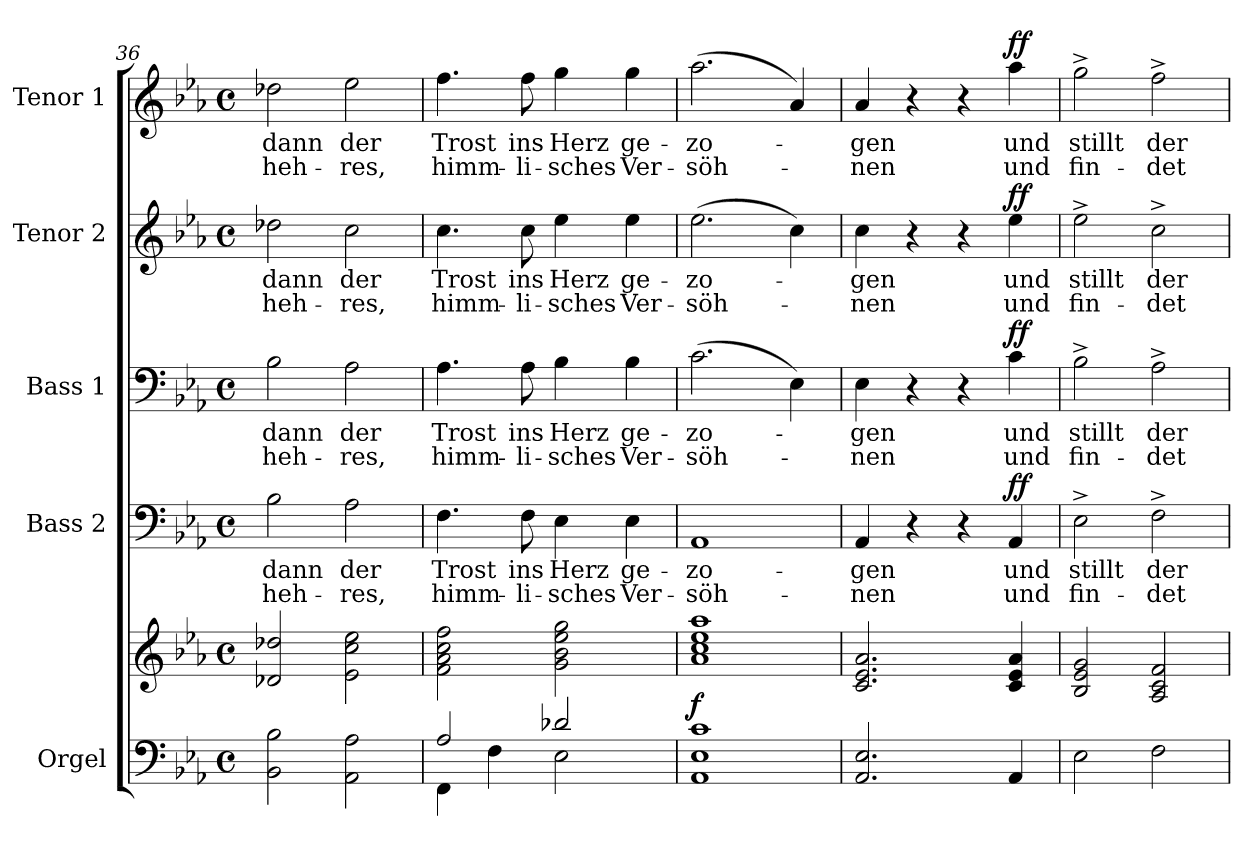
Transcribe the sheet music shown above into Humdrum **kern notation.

**kern	**kern	**dynam	**kern	**text	**text	**dynam	**kern	**text	**text	**dynam	**kern	**text	**text	**dynam	**kern	**text	**text	**dynam
*part5	*part5	*part5	*part4	*part4	*part4	*part4	*part3	*part3	*part3	*part3	*part2	*part2	*part2	*part2	*part1	*part1	*part1	*part1
*staff6	*staff5	*staff5/6	*staff4	*staff4	*staff4	*staff4	*staff3	*staff3	*staff3	*staff3	*staff2	*staff2	*staff2	*staff2	*staff1	*staff1	*staff1	*staff1
*I"Orgel	*	*	*I"Bass 2	*	*	*	*I"Bass 1	*	*	*	*I"Tenor 2	*	*	*	*I"Tenor 1	*	*	*
*I'Org.	*	*	*I'B.	*	*	*	*I'B.	*	*	*	*I'T.	*	*	*	*I'T.	*	*	*
*clefF4	*clefG2	*	*clefF4	*	*	*	*clefF4	*	*	*	*clefG2	*	*	*	*clefG2	*	*	*
*	*	*	*	*	*	*	*	*	*	*	*ITrd7c12	*	*	*	*ITrd7c12	*	*	*
*k[b-e-a-]	*k[b-e-a-]	*	*k[b-e-a-]	*	*	*	*k[b-e-a-]	*	*	*	*k[b-e-a-]	*	*	*	*k[b-e-a-]	*	*	*
*E-:	*E-:	*	*E-:	*	*	*	*E-:	*	*	*	*E-:	*	*	*	*E-:	*	*	*
*M4/4	*M4/4	*	*M4/4	*	*	*	*M4/4	*	*	*	*M4/4	*	*	*	*M4/4	*	*	*
*met(c)	*met(c)	*	*met(c)	*	*	*	*met(c)	*	*	*	*met(c)	*	*	*	*met(c)	*	*	*
=36	=36	=36	=36	=36	=36	=36	=36	=36	=36	=36	=36	=36	=36	=36	=36	=36	=36	=36
!	!	!	!	!LO:LY:b:color=#000000	!LO:LY:b:color=#000000	!	!	!	!	!	!	!	!	!	!	!	!	!
!	!	!	!	!	!	!	!	!LO:LY:b:color=#000000	!LO:LY:b:color=#000000	!	!	!	!	!	!	!	!	!
!	!	!	!	!	!	!	!	!	!	!	!	!LO:LY:b:color=#000000	!LO:LY:b:color=#000000	!	!	!	!	!
!	!	!	!	!	!	!	!	!	!	!	!	!	!	!	!	!LO:LY:b:color=#000000	!LO:LY:b:color=#000000	!
2BB-i\ 2B-i	2d-Xi/ 2dd-Xi	.	2B-i\	dann	heh-	.	2B-i\	dann	heh-	.	2d-Xi\	dann	heh-	.	2d-Xi\	dann	heh-	.
!	!	!	!	!LO:LY:b:color=#000000	!LO:LY:b:color=#000000	!	!	!	!	!	!	!	!	!	!	!	!	!
!	!	!	!	!	!	!	!	!LO:LY:b:color=#000000	!LO:LY:b:color=#000000	!	!	!	!	!	!	!	!	!
!	!	!	!	!	!	!	!	!	!	!	!	!LO:LY:b:color=#000000	!LO:LY:b:color=#000000	!	!	!	!	!
!	!	!	!	!	!	!	!	!	!	!	!	!	!	!	!	!LO:LY:b:color=#000000	!LO:LY:b:color=#000000	!
2AA-i\ 2A-i	2e-i\ 2cci 2ee-i	.	2A-i\	der	-res,	.	2A-i\	der	-res,	.	2ci\	der	-res,	.	2e-i\	der	-res,	.
=37	=37	=37	=37	=37	=37	=37	=37	=37	=37	=37	=37	=37	=37	=37	=37	=37	=37	=37
*^	*	*	*	*	*	*	*	*	*	*	*	*	*	*	*	*	*	*
!	!	!	!	!	!LO:LY:b:color=#000000	!LO:LY:b:color=#000000	!	!	!	!	!	!	!	!	!	!	!	!	!
!	!	!	!	!	!	!	!	!	!LO:LY:b:color=#000000	!LO:LY:b:color=#000000	!	!	!	!	!	!	!	!	!
!	!	!	!	!	!	!	!	!	!	!	!	!	!LO:LY:b:color=#000000	!LO:LY:b:color=#000000	!	!	!	!	!
!	!	!	!	!	!	!	!	!	!	!	!	!	!	!	!	!	!LO:LY:b:color=#000000	!LO:LY:b:color=#000000	!
2A-i/	4FFi\	2fi\ 2a-i 2cci 2ffi	.	4.Fi\	Trost	himm-	.	4.A-i\	Trost	himm-	.	4.ci\	Trost	himm-	.	4.fi\	Trost	himm-	.
.	4Fi\	.	.	.	.	.	.	.	.	.	.	.	.	.	.	.	.	.	.
!	!	!	!	!	!LO:LY:b:color=#000000	!LO:LY:b:color=#000000	!	!	!	!	!	!	!	!	!	!	!	!	!
!	!	!	!	!	!	!	!	!	!LO:LY:b:color=#000000	!LO:LY:b:color=#000000	!	!	!	!	!	!	!	!	!
!	!	!	!	!	!	!	!	!	!	!	!	!	!LO:LY:b:color=#000000	!LO:LY:b:color=#000000	!	!	!	!	!
!	!	!	!	!	!	!	!	!	!	!	!	!	!	!	!	!	!LO:LY:b:color=#000000	!LO:LY:b:color=#000000	!
.	.	.	.	8Fi\	ins	-li-	.	8A-i\	ins	-li-	.	8ci\	ins	-li-	.	8fi\	ins	-li-	.
!	!	!	!	!	!LO:LY:b:color=#000000	!LO:LY:b:color=#000000	!	!	!	!	!	!	!	!	!	!	!	!	!
!	!	!	!	!	!	!	!	!	!LO:LY:b:color=#000000	!LO:LY:b:color=#000000	!	!	!	!	!	!	!	!	!
!	!	!	!	!	!	!	!	!	!	!	!	!	!LO:LY:b:color=#000000	!LO:LY:b:color=#000000	!	!	!	!	!
!	!	!	!	!	!	!	!	!	!	!	!	!	!	!	!	!	!LO:LY:b:color=#000000	!LO:LY:b:color=#000000	!
2d-Xi/	2E-i\	2gi\ 2b-i 2ee-i 2ggi	.	4E-i\	Herz	-sches	.	4B-i\	Herz	-sches	.	4e-i\	Herz	-sches	.	4gi\	Herz	-sches	.
!	!	!	!	!	!LO:LY:b:color=#000000	!LO:LY:b:color=#000000	!	!	!	!	!	!	!	!	!	!	!	!	!
!	!	!	!	!	!	!	!	!	!LO:LY:b:color=#000000	!LO:LY:b:color=#000000	!	!	!	!	!	!	!	!	!
!	!	!	!	!	!	!	!	!	!	!	!	!	!LO:LY:b:color=#000000	!LO:LY:b:color=#000000	!	!	!	!	!
!	!	!	!	!	!	!	!	!	!	!	!	!	!	!	!	!	!LO:LY:b:color=#000000	!LO:LY:b:color=#000000	!
.	.	.	.	4E-i\	ge-	Ver-	.	4B-i\	ge-	Ver-	.	4e-i\	ge-	Ver-	.	4gi\	ge-	Ver-	.
*v	*v	*	*	*	*	*	*	*	*	*	*	*	*	*	*	*	*	*	*
!!LO:PB:g=z
=38	=38	=38	=38	=38	=38	=38	=38	=38	=38	=38	=38	=38	=38	=38	=38	=38	=38	=38
!	!	!	!	!LO:LY:b:color=#000000	!LO:LY:b:color=#000000	!	!	!	!	!	!	!	!	!	!	!	!	!
!	!	!	!	!	!	!	!	!LO:LY:b:color=#000000	!LO:LY:b:color=#000000	!	!	!	!	!	!	!	!	!
!	!	!	!	!	!	!	!	!	!	!	!	!LO:LY:b:color=#000000	!LO:LY:b:color=#000000	!	!	!	!	!
!	!	!	!	!	!	!	!	!	!	!	!	!	!	!	!	!LO:LY:b:color=#000000	!LO:LY:b:color=#000000	!
1AA-i 1E-i 1ci	1a-i 1cci 1ee-i 1aa-i	f	1AA-i	-zo-	-söh-	.	(2.ci\	-zo-	-söh-	.	(2.e-i\	-zo-	-söh-	.	(2.a-i\	-zo-	-söh-	.
.	.	.	.	.	.	.	4E-i\)	.	.	.	4ci\)	.	.	.	4A-i/)	.	.	.
=39	=39	=39	=39	=39	=39	=39	=39	=39	=39	=39	=39	=39	=39	=39	=39	=39	=39	=39
!	!	!	!	!LO:LY:b:color=#000000	!LO:LY:b:color=#000000	!	!	!	!	!	!	!	!	!	!	!	!	!
!	!	!	!	!	!	!	!	!LO:LY:b:color=#000000	!LO:LY:b:color=#000000	!	!	!	!	!	!	!	!	!
!	!	!	!	!	!	!	!	!	!	!	!	!LO:LY:b:color=#000000	!LO:LY:b:color=#000000	!	!	!	!	!
!	!	!	!	!	!	!	!	!	!	!	!	!	!	!	!	!LO:LY:b:color=#000000	!LO:LY:b:color=#000000	!
2.AA-i/ 2.E-i	2.ci/ 2.e-i 2.a-i	.	4AA-i/	-gen	-nen	.	4E-i\	-gen	-nen	.	4ci\	-gen	-nen	.	4A-i/	-gen	-nen	.
.	.	.	4r	.	.	.	4r	.	.	.	4r	.	.	.	4r	.	.	.
.	.	.	4r	.	.	.	4r	.	.	.	4r	.	.	.	4r	.	.	.
!	!	!	!	!LO:LY:b:color=#000000	!LO:LY:b:color=#000000	!	!	!	!	!	!	!	!	!	!	!	!	!
!	!	!	!	!	!	!	!	!LO:LY:b:color=#000000	!LO:LY:b:color=#000000	!	!	!	!	!	!	!	!	!
!	!	!	!	!	!	!	!	!	!	!	!	!LO:LY:b:color=#000000	!LO:LY:b:color=#000000	!	!	!	!	!
!	!	!	!	!	!	!	!	!	!	!	!	!	!	!	!	!LO:LY:b:color=#000000	!LO:LY:b:color=#000000	!
4AA-i/	4ci/ 4e-i 4a-i	.	4AA-i/	und	und	ff	4ci\	und	und	ff	4e-i\	und	und	ff	4a-i\	und	und	ff
=40	=40	=40	=40	=40	=40	=40	=40	=40	=40	=40	=40	=40	=40	=40	=40	=40	=40	=40
!	!	!	!	!LO:LY:b:color=#000000	!LO:LY:b:color=#000000	!	!	!	!	!	!	!	!	!	!	!	!	!
!	!	!	!	!	!	!	!	!LO:LY:b:color=#000000	!LO:LY:b:color=#000000	!	!	!	!	!	!	!	!	!
!	!	!	!	!	!	!	!	!	!	!	!	!LO:LY:b:color=#000000	!LO:LY:b:color=#000000	!	!	!	!	!
!	!	!	!	!	!	!	!	!	!	!	!	!	!	!	!	!LO:LY:b:color=#000000	!LO:LY:b:color=#000000	!
2E-i\	2B-i/ 2e-i 2gi	.	2E-^i\	stillt	fin-	.	2B-^i\	stillt	fin-	.	2e-^i\	stillt	fin-	.	2g^i\	stillt	fin-	.
!	!	!	!	!LO:LY:b:color=#000000	!LO:LY:b:color=#000000	!	!	!	!	!	!	!	!	!	!	!	!	!
!	!	!	!	!	!	!	!	!LO:LY:b:color=#000000	!LO:LY:b:color=#000000	!	!	!	!	!	!	!	!	!
!	!	!	!	!	!	!	!	!	!	!	!	!LO:LY:b:color=#000000	!LO:LY:b:color=#000000	!	!	!	!	!
!	!	!	!	!	!	!	!	!	!	!	!	!	!	!	!	!LO:LY:b:color=#000000	!LO:LY:b:color=#000000	!
2Fi\	2A-i/ 2ci 2fi	.	2F^i\	der	-det	.	2A-^i\	der	-det	.	2c^i\	der	-det	.	2f^i\	der	-det	.
=	=	=	=	=	=	=	=	=	=	=	=	=	=	=	=	=	=	=
*-	*-	*-	*-	*-	*-	*-	*-	*-	*-	*-	*-	*-	*-	*-	*-	*-	*-	*-
